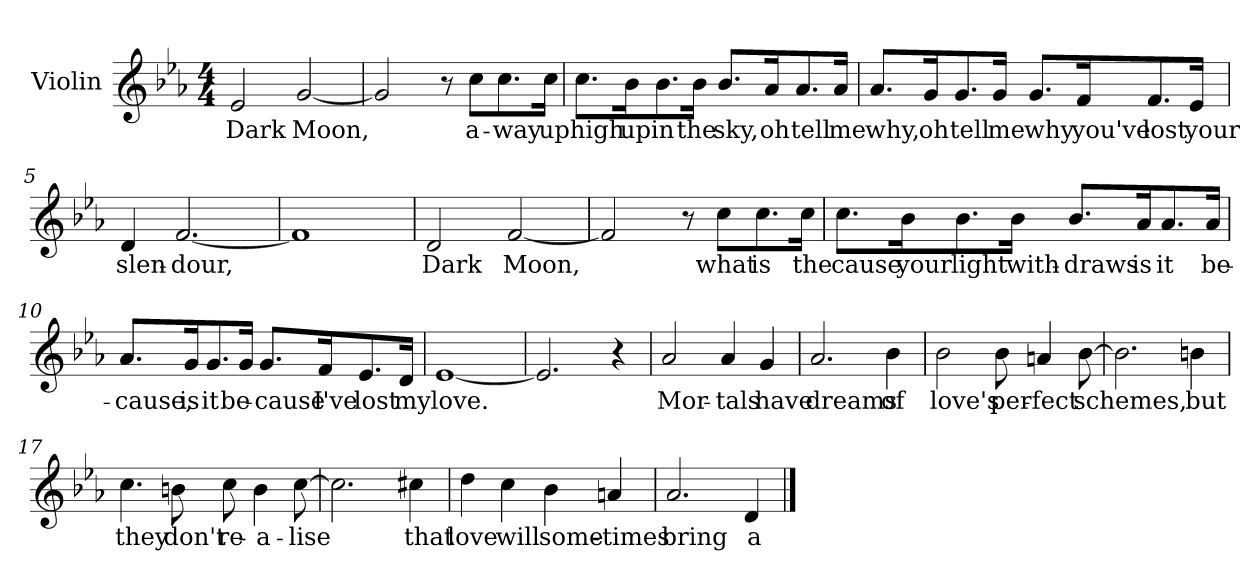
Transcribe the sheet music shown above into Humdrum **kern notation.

**kern	**text
*part1	*part1
*staff1	*staff1
*I"Violin	*
*I'Vln	*
*clefG2	*
*k[b-e-a-]	*
*E-:	*
*M4/4	*
=1	=1
2e-/	Dark
[2g/	Moon,
=2	=2
2g/]	.
8r	.
8cc\L	a-
8.cc\	-way
16cc\Jk	up
=3	=3
8.cc\L	high
16b-\K	up
8.b-\	in
16b-\Jk	the
8.b-/L	sky,
16a-/K	oh
8.a-/	tell
16a-/Jk	me
!!LO:LB:g=z
=4	=4
8.a-/L	why,
16g/K	oh
8.g/	tell
16g/Jk	me
8.g/L	why
16f/K	you've
8.f/	lost
16e-/Jk	your
=5	=5
4d/	slen-
[2.f/	-dour,
=6	=6
1f]	.
=7	=7
2d/	Dark
[2f/	Moon,
=8	=8
2f/]	.
8r	.
8cc\L	what
8.cc\	is
16cc\Jk	the
!!LO:LB:g=z
=9	=9
8.cc\L	cause
16b-\K	your
8.b-\	light
16b-\Jk	with-
8.b-/L	-draws
16a-/K	is
8.a-/	it
16a-/Jk	be-
=10	=10
8.a-/L	-cause,
16g/K	is
8.g/	it
16g/Jk	be-
8.g/L	-cause
16f/K	I've
8.e-/	lost
16d/Jk	my
=11	=11
[1e-	love.
=12	=12
2.e-/]	.
4r	.
!!LO:LB:g=z
=13	=13
2a-/	Mor-
4a-/	-tals
4g/	have
=14	=14
2.a-/	dreams
4b-\	of
=15	=15
2b-\	love's
8b-\	per-
4an/	-fect
[8b-\	schemes,
=16	=16
2.b-\]	.
4bn\	but
!!LO:LB:g=z
=17	=17
4.cc\	they
8bn\	don't
8cc\	re-
4b\	-a-
[8cc\	-lise
=18	=18
2.cc\]	.
4cc#X\	that
=19	=19
4dd\	love
4cc\	will
4b-\	some-
4an/	-times
=20	=20
2.a-/	bring
4d/	a
==	==
*-	*-
